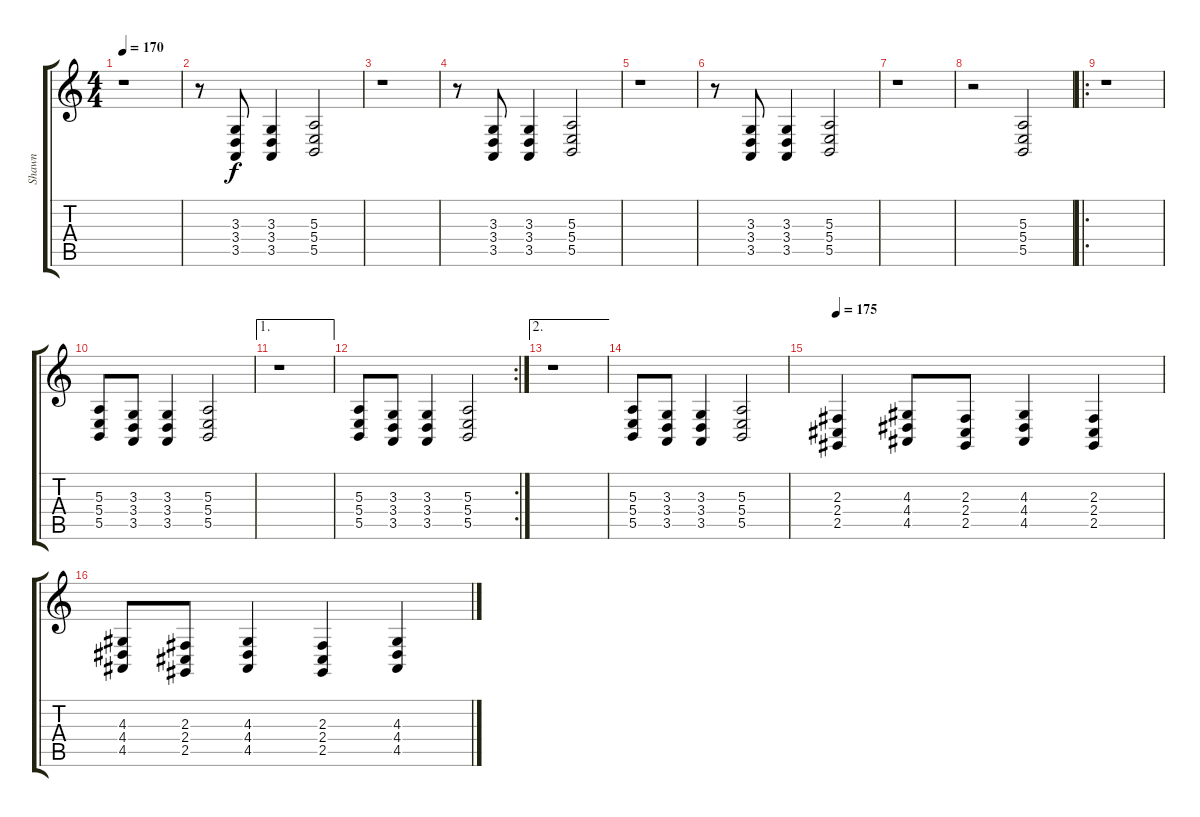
\track ("Shawn" "Shawn") {instrument melodictom}
\staff {score tabs}
\tuning (Db4 Ab3 E3 B2 Gb2 B1) {hide}
\ts (4 4)
\tempo 170
\clef g2
\ks c
r.1{dy f} |
r.8 (3.3 3.4 3.5).8 (3.3 3.4 3.5).4 (5.3 5.4 5.5).2 |
r.1 |
r.8 (3.3 3.4 3.5).8 (3.3 3.4 3.5).4 (5.3 5.4 5.5).2 |
r.1 |
r.8 (3.3 3.4 3.5).8 (3.3 3.4 3.5).4 (5.3 5.4 5.5).2 |
r.1 |
r.2 (5.3 5.4 5.5).2 |
\ro
r.1 |
(5.3 5.4 5.5).8 (3.3 3.4 3.5).8 (3.3 3.4 3.5).4 (5.3 5.4 5.5).2 |
\ae 1
r.1 |
\rc 2
(5.3 5.4 5.5).8 (3.3 3.4 3.5).8 (3.3 3.4 3.5).4 (5.3 5.4 5.5).2 |
\ae 2
r.1 |
(5.3 5.4 5.5).8 (3.3 3.4 3.5).8 (3.3 3.4 3.5).4 (5.3 5.4 5.5).2 |
\tempo 175
(2.3 2.4 2.5).4 (4.3 4.4 4.5).8 (2.3 2.4 2.5).8 (4.3 4.4 4.5).4 (2.3 2.4 2.5).4 |
(4.3 4.4 4.5).8 (2.3 2.4 2.5).8 (4.3 4.4 4.5).4 (2.3 2.4 2.5).4 (4.3 4.4 4.5).4
